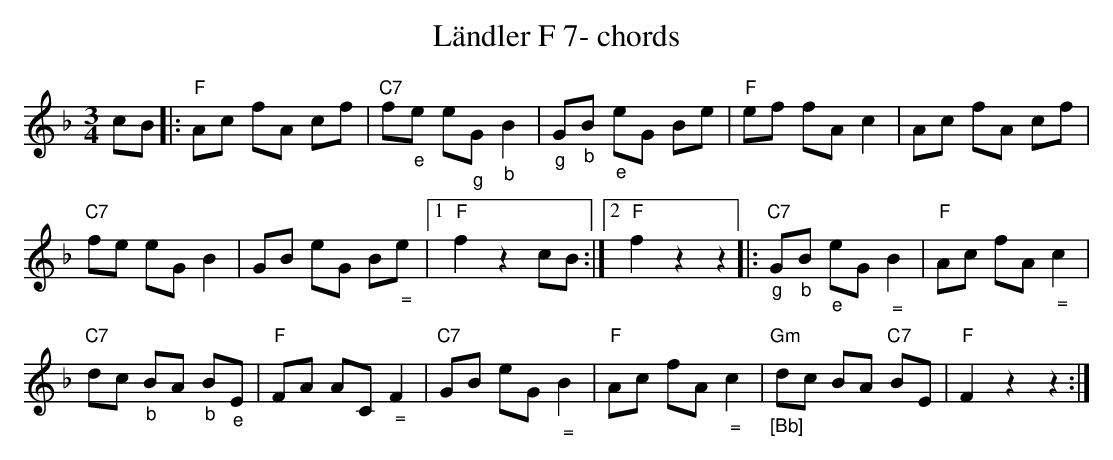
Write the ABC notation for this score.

X:1
T:L\"andler F 7- chords
M:3/4
L:1/8
K:Fmaj%%MIDI gchordon
cB |: "F"Ac fA cf | "C7"f"_e"e e"_g"G"_b"B2 | "_g"G"_b"B "_e"eG Be | "F"ef fAc2 | Ac fA cf |
"C7"fe eGB2 | GB eG B"_ ="e |1 "F"f2z2cB :|2 "F"f2z2z2 |: "C7""_g"G"_b"B "_e"eG"_ ="B2 | "F"Ac fA"_ ="c2 |
"C7"dc "_b"BA "_b"B"_e"E | "F"FA AC"_ ="F2 | "C7"GB eG"_ ="B2 | "F"Ac fA"_ ="c2 | "Gm""_[Bb]"dc BA "C7"BE | "F"F2z2z2 :|
